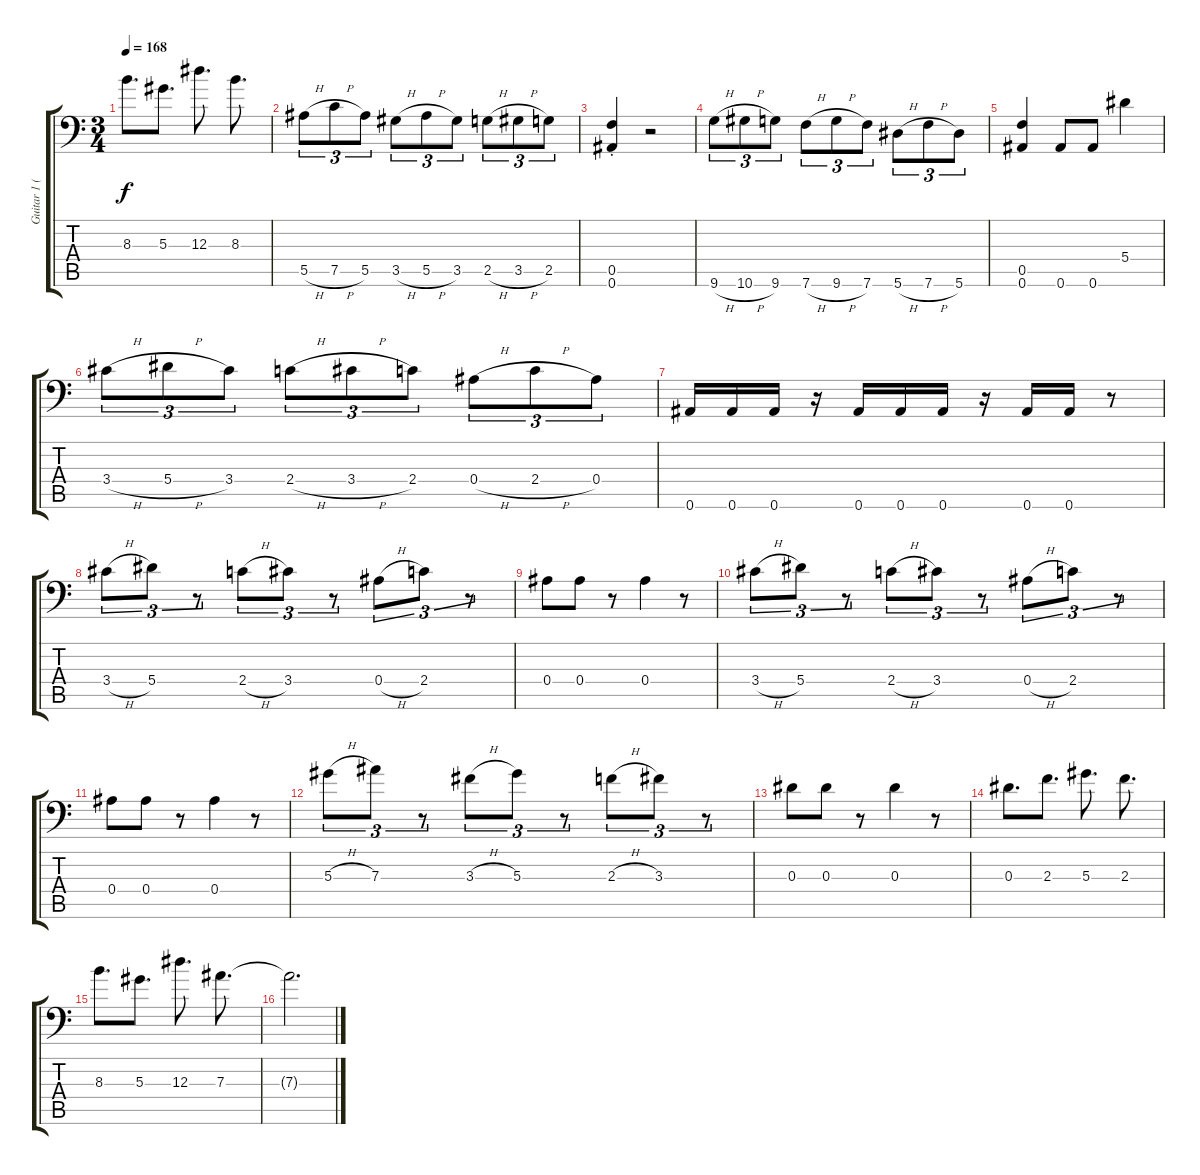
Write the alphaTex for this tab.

\track ("Guitar 1 (Left)" "Guitar 1 (") {instrument distortionguitar}
\staff {score tabs}
\tuning (C4 G3 Eb3 Bb2 F2 Bb1) {hide}
\ts (3 4)
\tempo 168
\clef f4
\ks c
8.3.8{d dy f} 5.3.8{d} 12.3.8{d} 8.3.8{d} |
5.5{h}.8{tu (3 2)} 7.5{h}.8{tu (3 2)} 5.5.8{tu (3 2)} 3.5{h}.8{tu (3 2)} 5.5{h}.8{tu (3 2)} 3.5.8{tu (3 2)} 2.5{h}.8{tu (3 2)} 3.5{h}.8{tu (3 2)} 2.5.8{tu (3 2)} |
(0.5{st} 0.6{st}).4 r.2 |
9.6{h}.8{tu (3 2)} 10.6{h}.8{tu (3 2)} 9.6.8{tu (3 2)} 7.6{h}.8{tu (3 2)} 9.6{h}.8{tu (3 2)} 7.6.8{tu (3 2)} 5.6{h}.8{tu (3 2)} 7.6{h}.8{tu (3 2)} 5.6.8{tu (3 2)} |
(0.5 0.6).4 0.6.8 0.6.8 5.4.4 |
3.4{h}.8{tu (3 2)} 5.4{h}.8{tu (3 2)} 3.4.8{tu (3 2)} 2.4{h}.8{tu (3 2)} 3.4{h}.8{tu (3 2)} 2.4.8{tu (3 2)} 0.4{h}.8{tu (3 2)} 2.4{h}.8{tu (3 2)} 0.4.8{tu (3 2)} |
0.6.16 0.6.16 0.6.16 r.16 0.6.16 0.6.16 0.6.16 r.16 0.6.16 0.6.16 r.8 |
3.4{h}.8{tu (3 2)} 5.4.8{tu (3 2)} r.8{tu (3 2)} 2.4{h}.8{tu (3 2)} 3.4.8{tu (3 2)} r.8{tu (3 2)} 0.4{h}.8{tu (3 2)} 2.4.8{tu (3 2)} r.8{tu (3 2)} |
0.4.8 0.4.8 r.8 0.4.4 r.8 |
3.4{h}.8{tu (3 2)} 5.4.8{tu (3 2)} r.8{tu (3 2)} 2.4{h}.8{tu (3 2)} 3.4.8{tu (3 2)} r.8{tu (3 2)} 0.4{h}.8{tu (3 2)} 2.4.8{tu (3 2)} r.8{tu (3 2)} |
0.4.8 0.4.8 r.8 0.4.4 r.8 |
5.3{h}.8{tu (3 2)} 7.3.8{tu (3 2)} r.8{tu (3 2)} 3.3{h}.8{tu (3 2)} 5.3.8{tu (3 2)} r.8{tu (3 2)} 2.3{h}.8{tu (3 2)} 3.3.8{tu (3 2)} r.8{tu (3 2)} |
0.3.8 0.3.8 r.8 0.3.4 r.8 |
0.3.8{d} 2.3.8{d} 5.3.8{d} 2.3.8{d} |
8.3.8{d} 5.3.8{d} 12.3.8{d} 7.3.8{d} |
7.3{t}.2{d}
